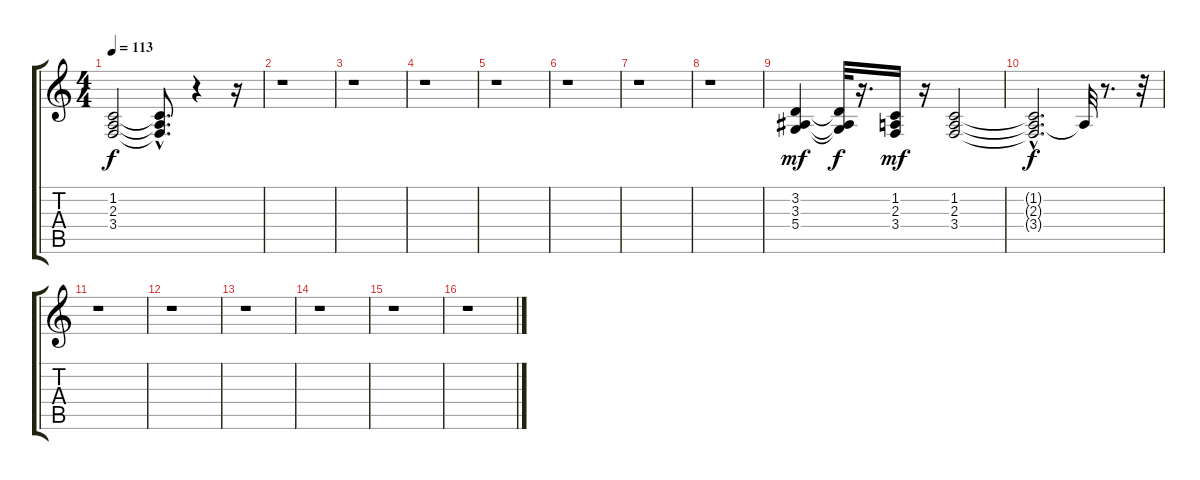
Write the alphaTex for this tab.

\track "" {instrument pad2warm}
\staff {score tabs}
\tuning (E4 B3 G3 D3 A2 E2) {hide}
\ts (4 4)
\tempo 113
\clef g2
\ks c
(1.2{t} 2.3{t} 3.4{t}).2{dy f} (1.2{hac t} 2.3{hac t} 3.4{hac t}).8{d} r.4 r.16 |
r.1 |
r.1 |
r.1 |
r.1 |
r.1 |
r.1 |
r.1 |
(3.2 3.3 5.4).4{dy mf} (3.2{t} 3.3{t} 5.4{t}).32{dy f} r.16{d} (1.2 2.3 3.4).16{dy mf} r.16 (1.2 2.3 3.4).2 |
(1.2{hac t} 2.3{hac t} 3.4{hac t}).2{d dy f} 2.3{t}.32 r.8{d} r.32 |
r.1 |
r.1 |
r.1 |
r.1 |
r.1 |
r.1
